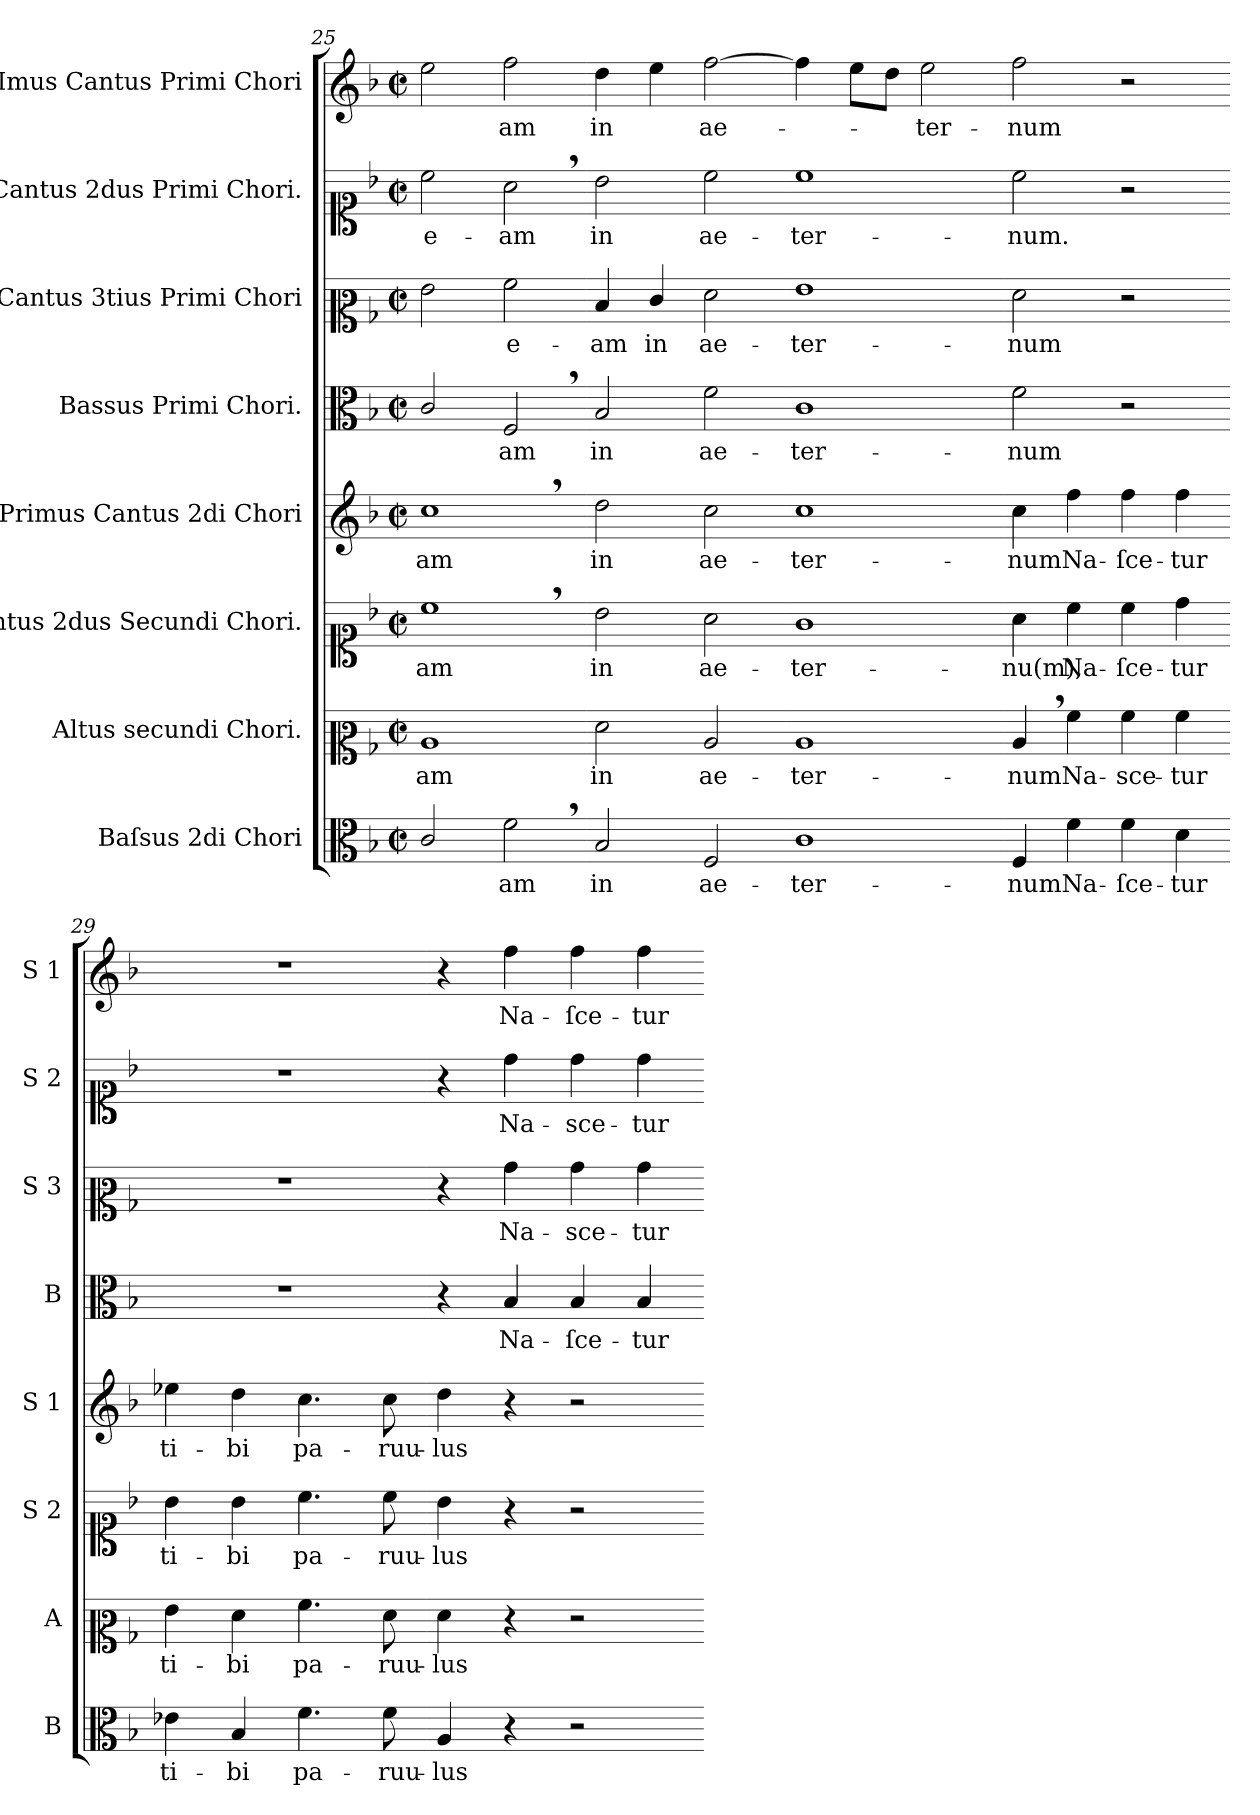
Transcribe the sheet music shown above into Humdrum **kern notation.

**kern	**text	**kern	**text	**kern	**text	**kern	**text	**kern	**text	**kern	**text	**kern	**text	**kern	**text
*part8	*part8	*part7	*part7	*part6	*part6	*part5	*part5	*part4	*part4	*part3	*part3	*part2	*part2	*part1	*part1
*staff8	*staff8	*staff7	*staff7	*staff6	*staff6	*staff5	*staff5	*staff4	*staff4	*staff3	*staff3	*staff2	*staff2	*staff1	*staff1
*I"Baſsus 2di Chori	*	*I"Altus secundi Chori.	*	*I"Cantus 2dus Secundi Chori.	*	*I"Primus Cantus 2di Chori	*	*I"Bassus Primi Chori.	*	*I"Cantus 3tius Primi Chori	*	*I"Cantus 2dus Primi Chori.	*	*I"Imus Cantus Primi Chori	*
*I'B	*	*I'A	*	*I'S 2	*	*I'S 1	*	*I'B	*	*I'S 3	*	*I'S 2	*	*I'S 1	*
*clefC3	*	*clefC2	*	*clefC1	*	*clefG2	*	*clefC3	*	*clefC2	*	*clefC1	*	*clefG2	*
*k[b-]	*	*k[b-]	*	*k[b-]	*	*k[b-]	*	*k[b-]	*	*k[b-]	*	*k[b-]	*	*k[b-]	*
*F:	*	*F:	*	*F:	*	*F:	*	*F:	*	*F:	*	*F:	*	*F:	*
*M2/2	*	*M2/2	*	*M2/2	*	*M2/2	*	*M2/2	*	*M2/2	*	*M2/2	*	*M2/2	*
*met(c|)	*	*met(c|)	*	*met(c|)	*	*met(c|)	*	*met(c|)	*	*met(c|)	*	*met(c|)	*	*met(c|)	*
=25	=25	=25	=25	=25	=25	=25	=25	=25	=25	=25	=25	=25	=25	=25	=25
2c/	.	1c	-am	1cc,	-am	1cc,	-am	2c/	.	2g\	.	2cc\	e-	2ee\	.
2f,\	-am	.	.	.	.	.	.	2F,/	-am	2a\	e-	2a,\	-am	2ff\	-am
=26-	=26-	=26-	=26-	=26-	=26-	=26-	=26-	=26-	=26-	=26-	=26-	=26-	=26-	=26-	=26-
2B-/	in	2f\	in	2b-\	in	2dd\	in	2B-/	in	4d/	-am	2b-\	in	4dd\	in
.	.	.	.	.	.	.	.	.	.	4e/	in	.	.	4ee\	.
2F/	ae-	2c/	ae-	2a\	ae-	2cc\	ae-	2f\	ae-	2f\	ae-	2cc\	ae-	[2ff\	ae-
=27-	=27-	=27-	=27-	=27-	=27-	=27-	=27-	=27-	=27-	=27-	=27-	=27-	=27-	=27-	=27-
1c	-ter-	1c	-ter-	1g	-ter-	1cc	-ter-	1c	-ter-	1g	-ter-	1cc	-ter-	4ff\]	.
.	.	.	.	.	.	.	.	.	.	.	.	.	.	8ee\L	.
.	.	.	.	.	.	.	.	.	.	.	.	.	.	8dd\J	.
.	.	.	.	.	.	.	.	.	.	.	.	.	.	2ee\	-ter-
=28-	=28-	=28-	=28-	=28-	=28-	=28-	=28-	=28-	=28-	=28-	=28-	=28-	=28-	=28-	=28-
4F/	-num	4c,/	-num	4a\	-nu(m),	4cc\	-num	2f\	-num	2f\	-num	2cc\	-num.	2ff\	-num
4f\	Na-	4a\	Na-	4cc\	Na-	4ff\	Na-	.	.	.	.	.	.	.	.
4f\	-ſce-	4a\	-sce-	4cc\	-ſce-	4ff\	-ſce-	2r	.	2r	.	2r	.	2r	.
4d\	-tur	4a\	-tur	4dd\	-tur	4ff\	-tur	.	.	.	.	.	.	.	.
=29-	=29-	=29-	=29-	=29-	=29-	=29-	=29-	=29-	=29-	=29-	=29-	=29-	=29-	=29-	=29-
4e-X\	ti-	4g\	ti-	4b-\	ti-	4ee-X\	ti-	1r	.	1r	.	1r	.	1r	.
4B-/	-bi	4f\	-bi	4b-\	-bi	4dd\	-bi	.	.	.	.	.	.	.	.
4.f\	pa-	4.a\	pa-	4.cc\	pa-	4.cc\	pa-	.	.	.	.	.	.	.	.
8f\	-ruu-	8f\	-ruu-	8cc\	-ruu-	8cc\	-ruu-	.	.	.	.	.	.	.	.
=30-	=30-	=30-	=30-	=30-	=30-	=30-	=30-	=30-	=30-	=30-	=30-	=30-	=30-	=30-	=30-
4A/	-lus	4f\	-lus	4b-\	-lus	4dd\	-lus	4r	.	4r	.	4r	.	4r	.
4r	.	4r	.	4r	.	4r	.	4B-/	Na-	4b-\	Na-	4dd\	Na-	4ff\	Na-
2r	.	2r	.	2r	.	2r	.	4B-/	-ſce-	4b-\	-sce-	4dd\	-sce-	4ff\	-ſce-
.	.	.	.	.	.	.	.	4B-/	-tur	4b-\	-tur	4dd\	-tur	4ff\	-tur
=-	=-	=-	=-	=-	=-	=-	=-	=-	=-	=-	=-	=-	=-	=-	=-
*-	*-	*-	*-	*-	*-	*-	*-	*-	*-	*-	*-	*-	*-	*-	*-
